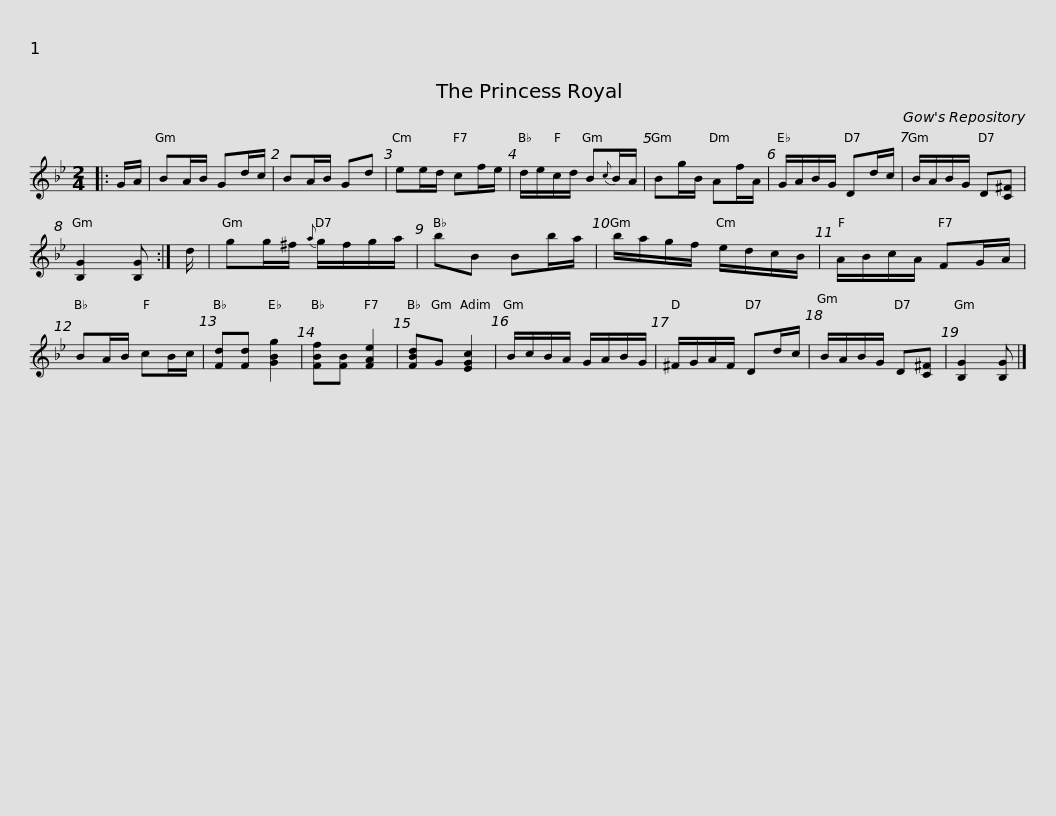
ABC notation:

X:1
L:1/8
M:2/4
I:linebreak $
K:Gmin
V:1 treble
V:1
|: G/A/ | BA/B/ Gd/c/ | BA/B/ Gd | ee/d/ cf/e/ | d/e/c/d/ B{c}B/A/ | %5
 Bg/B/ Af/A/ | G/A/B/G/ Dd/c/ |$ B/A/B/G/ D[C^F] | [B,G]2 [B,G] :| d/ | %10
 gg/^f/{a} g/f/g/a/ | bB Bb/a/ | b/a/g/f/ e/d/c/B/ | A/B/c/A/ FG/A/ |$ BA/B/ cB/c/ | %15
 [Fd][Fd] [GBg]2 | [FBf][FB] [FAe]2 | [FBd]G [EGc]2 | B/c/B/A/ G/A/B/G/ | ^F/G/A/F/ Dd/c/ | %20
 B/A/B/G/ D[C^F] | [B,G]2 [B,G] |] %22
